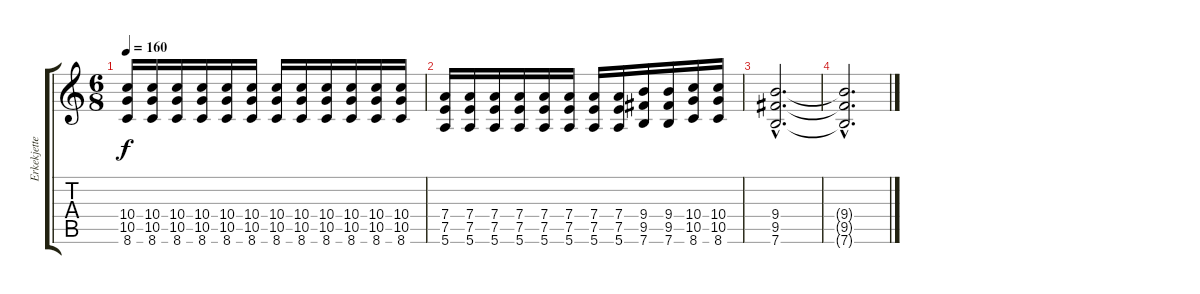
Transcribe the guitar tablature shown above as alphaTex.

\track ("Erkekjetter Silenoz" "Erkekjette") {instrument distortionguitar}
\staff {score tabs}
\tuning (E4 B3 G3 D3 A2 E2) {hide}
\ts (6 8)
\tempo 160
\clef g2
\ks c
(10.4 10.5 8.6).16{dy f} (10.4 10.5 8.6).16 (10.4 10.5 8.6).16 (10.4 10.5 8.6).16 (10.4 10.5 8.6).16 (10.4 10.5 8.6).16 (10.4 10.5 8.6).16 (10.4 10.5 8.6).16 (10.4 10.5 8.6).16 (10.4 10.5 8.6).16 (10.4 10.5 8.6).16 (10.4 10.5 8.6).16 |
(7.4 7.5 5.6).16 (7.4 7.5 5.6).16 (7.4 7.5 5.6).16 (7.4 7.5 5.6).16 (7.4 7.5 5.6).16 (7.4 7.5 5.6).16 (7.4 7.5 5.6).16 (7.4 7.5 5.6).16 (9.4 9.5 7.6).16 (9.4 9.5 7.6).16 (10.4 10.5 8.6).16 (10.4 10.5 8.6).16 |
(9.4{hac} 9.5{hac} 7.6{hac}).2{d} |
(9.4{hac t} 9.5{hac t} 7.6{hac t}).2{d}
